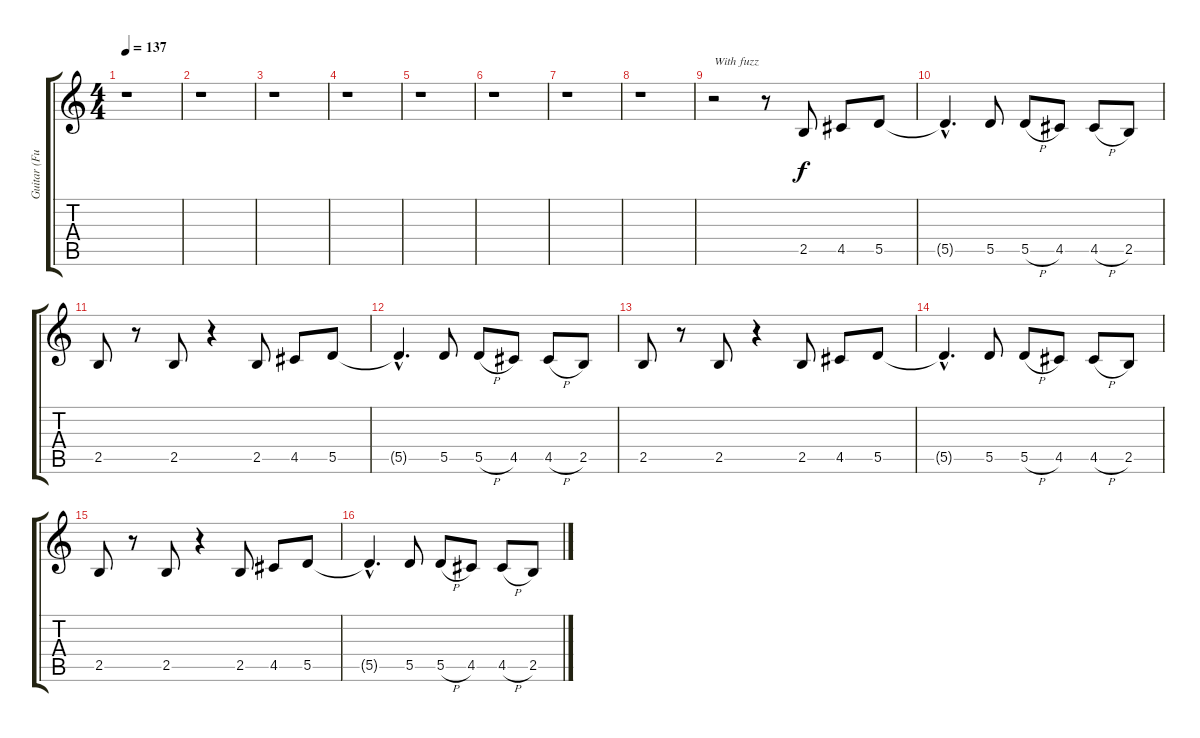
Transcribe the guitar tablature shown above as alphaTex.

\track ("Guitar (Fuzz)" "Guitar (Fu") {instrument overdrivenguitar}
\staff {score tabs}
\tuning (E4 B3 G3 D3 A2 E2) {hide}
\ts (4 4)
\tempo 137
\clef g2
\ks c
r.1{dy f} |
r.1 |
r.1 |
r.1 |
r.1 |
r.1 |
r.1 |
r.1 |
r.2{txt "With fuzz"} r.8 2.5.8 4.5.8 5.5.8 |
5.5{hac t}.4{d} 5.5.8 5.5{h}.8 4.5.8 4.5{h}.8 2.5.8 |
2.5.8 r.8 2.5.8 r.4 2.5.8 4.5.8 5.5.8 |
5.5{hac t}.4{d} 5.5.8 5.5{h}.8 4.5.8 4.5{h}.8 2.5.8 |
2.5.8 r.8 2.5.8 r.4 2.5.8 4.5.8 5.5.8 |
5.5{hac t}.4{d} 5.5.8 5.5{h}.8 4.5.8 4.5{h}.8 2.5.8 |
2.5.8 r.8 2.5.8 r.4 2.5.8 4.5.8 5.5.8 |
5.5{hac t}.4{d} 5.5.8 5.5{h}.8 4.5.8 4.5{h}.8 2.5.8
